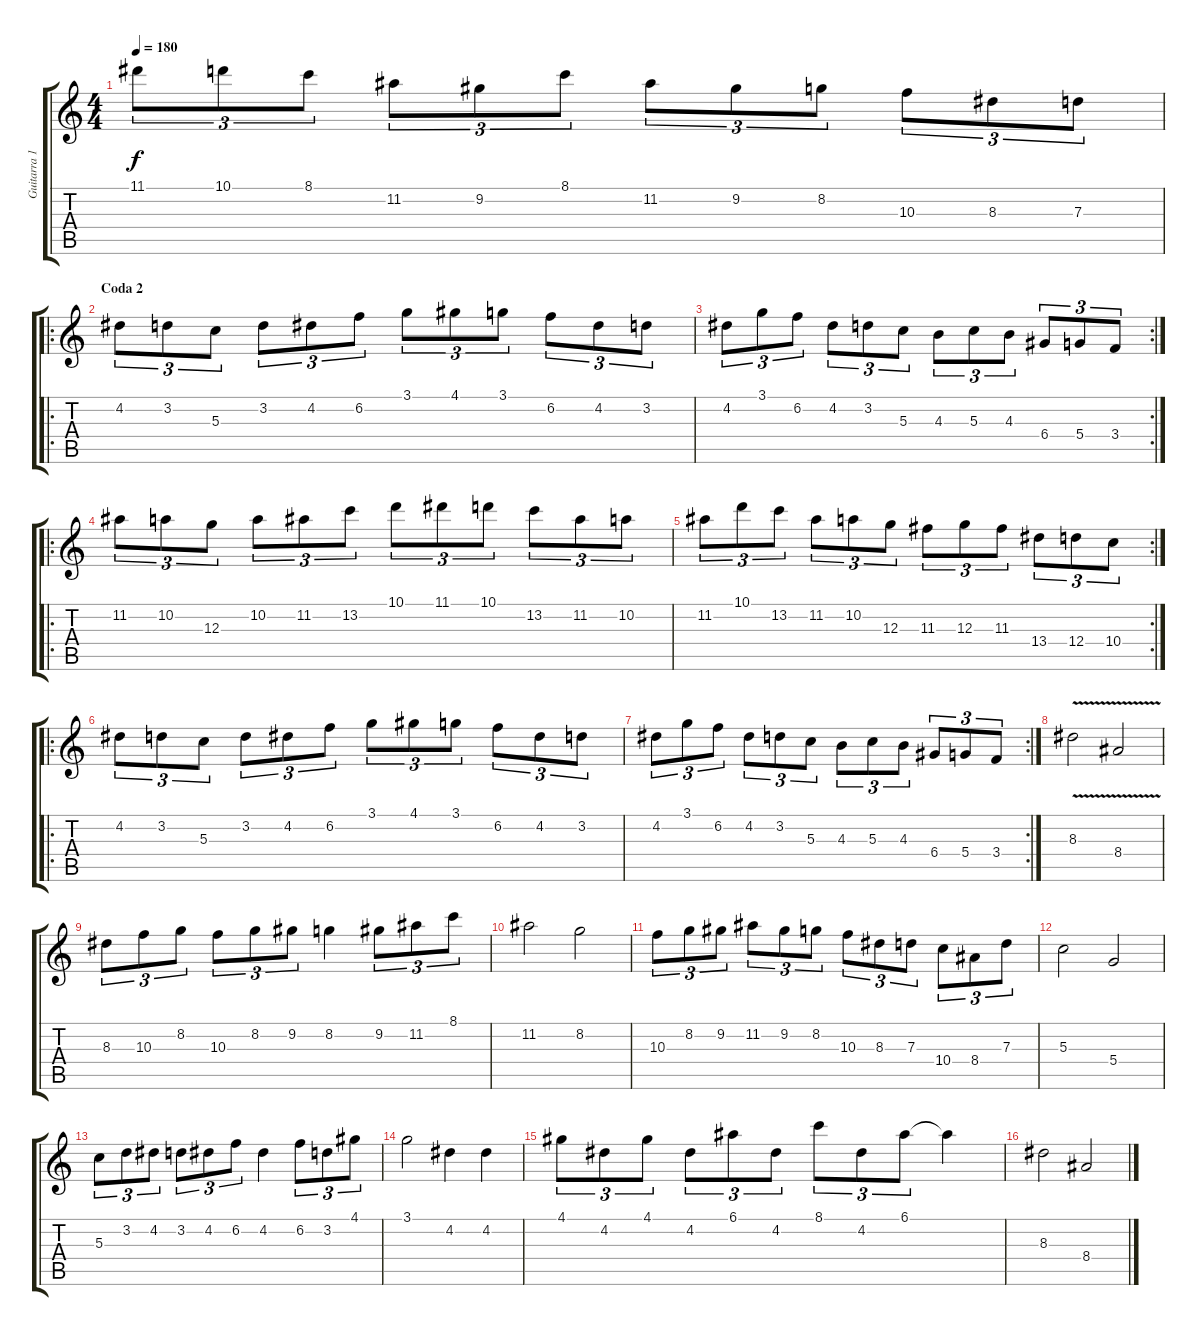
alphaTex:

\track ("Guitarra 1 (Lider 1)" "Guitarra 1") {instrument overdrivenguitar}
\staff {score tabs}
\tuning (E4 B3 G3 D3 A2 E2) {hide}
\ts (4 4)
\tempo 180
\clef g2
\ks c
11.1.8{tu (3 2) dy f} 10.1.8{tu (3 2)} 8.1.8{tu (3 2)} 11.2.8{tu (3 2)} 9.2.8{tu (3 2)} 8.1.8{tu (3 2)} 11.2.8{tu (3 2)} 9.2.8{tu (3 2)} 8.2.8{tu (3 2)} 10.3.8{tu (3 2)} 8.3.8{tu (3 2)} 7.3.8{tu (3 2)} |
\ro
\section ("" "Coda 2")
4.2.8{tu (3 2)} 3.2.8{tu (3 2)} 5.3.8{tu (3 2)} 3.2.8{tu (3 2)} 4.2.8{tu (3 2)} 6.2.8{tu (3 2)} 3.1.8{tu (3 2)} 4.1.8{tu (3 2)} 3.1.8{tu (3 2)} 6.2.8{tu (3 2)} 4.2.8{tu (3 2)} 3.2.8{tu (3 2)} |
\rc 2
4.2.8{tu (3 2)} 3.1.8{tu (3 2)} 6.2.8{tu (3 2)} 4.2.8{tu (3 2)} 3.2.8{tu (3 2)} 5.3.8{tu (3 2)} 4.3.8{tu (3 2)} 5.3.8{tu (3 2)} 4.3.8{tu (3 2)} 6.4.8{tu (3 2)} 5.4.8{tu (3 2)} 3.4.8{tu (3 2)} |
\ro
11.2.8{tu (3 2)} 10.2.8{tu (3 2)} 12.3.8{tu (3 2)} 10.2.8{tu (3 2)} 11.2.8{tu (3 2)} 13.2.8{tu (3 2)} 10.1.8{tu (3 2)} 11.1.8{tu (3 2)} 10.1.8{tu (3 2)} 13.2.8{tu (3 2)} 11.2.8{tu (3 2)} 10.2.8{tu (3 2)} |
\rc 2
11.2.8{tu (3 2)} 10.1.8{tu (3 2)} 13.2.8{tu (3 2)} 11.2.8{tu (3 2)} 10.2.8{tu (3 2)} 12.3.8{tu (3 2)} 11.3.8{tu (3 2)} 12.3.8{tu (3 2)} 11.3.8{tu (3 2)} 13.4.8{tu (3 2)} 12.4.8{tu (3 2)} 10.4.8{tu (3 2)} |
\ro
4.2.8{tu (3 2)} 3.2.8{tu (3 2)} 5.3.8{tu (3 2)} 3.2.8{tu (3 2)} 4.2.8{tu (3 2)} 6.2.8{tu (3 2)} 3.1.8{tu (3 2)} 4.1.8{tu (3 2)} 3.1.8{tu (3 2)} 6.2.8{tu (3 2)} 4.2.8{tu (3 2)} 3.2.8{tu (3 2)} |
\rc 2
4.2.8{tu (3 2)} 3.1.8{tu (3 2)} 6.2.8{tu (3 2)} 4.2.8{tu (3 2)} 3.2.8{tu (3 2)} 5.3.8{tu (3 2)} 4.3.8{tu (3 2)} 5.3.8{tu (3 2)} 4.3.8{tu (3 2)} 6.4.8{tu (3 2)} 5.4.8{tu (3 2)} 3.4.8{tu (3 2)} |
8.3{v}.2 8.4{v}.2 |
8.3.8{tu (3 2)} 10.3.8{tu (3 2)} 8.2.8{tu (3 2)} 10.3.8{tu (3 2)} 8.2.8{tu (3 2)} 9.2.8{tu (3 2)} 8.2.4 9.2.8{tu (3 2)} 11.2.8{tu (3 2)} 8.1.8{tu (3 2)} |
11.2.2 8.2.2 |
10.3.8{tu (3 2)} 8.2.8{tu (3 2)} 9.2.8{tu (3 2)} 11.2.8{tu (3 2)} 9.2.8{tu (3 2)} 8.2.8{tu (3 2)} 10.3.8{tu (3 2)} 8.3.8{tu (3 2)} 7.3.8{tu (3 2)} 10.4.8{tu (3 2)} 8.4.8{tu (3 2)} 7.3.8{tu (3 2)} |
5.3.2 5.4.2 |
5.3.8{tu (3 2)} 3.2.8{tu (3 2)} 4.2.8{tu (3 2)} 3.2.8{tu (3 2)} 4.2.8{tu (3 2)} 6.2.8{tu (3 2)} 4.2.4 6.2.8{tu (3 2)} 3.2.8{tu (3 2)} 4.1.8{tu (3 2)} |
3.1.2 4.2.4 4.2.4 |
4.1.8{tu (3 2)} 4.2.8{tu (3 2)} 4.1.8{tu (3 2)} 4.2.8{tu (3 2)} 6.1.8{tu (3 2)} 4.2.8{tu (3 2)} 8.1.8{tu (3 2)} 4.2.8{tu (3 2)} 6.1.8{tu (3 2)} 6.1{t}.4 |
8.3.2 8.4.2
